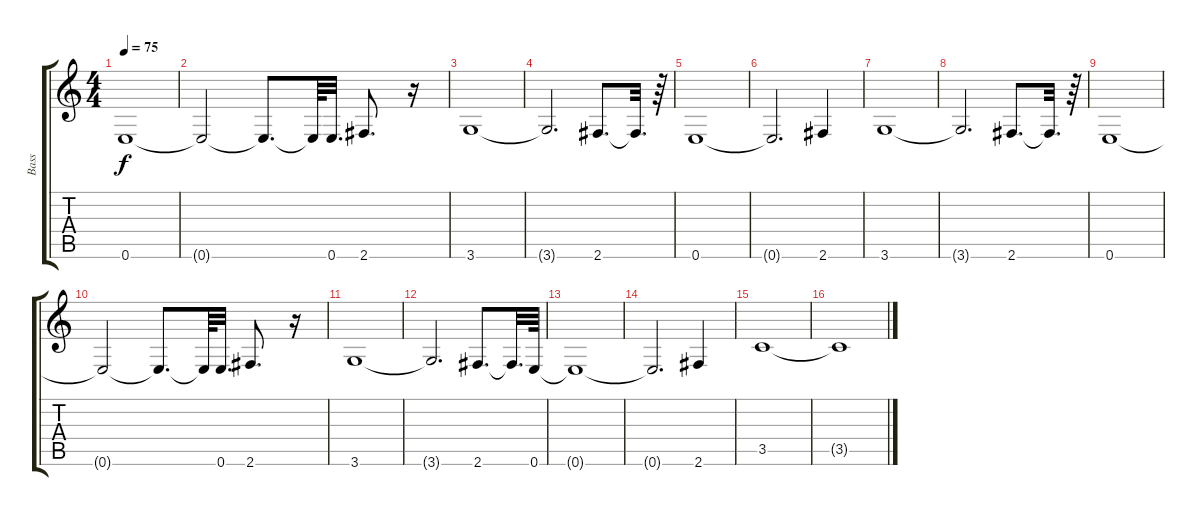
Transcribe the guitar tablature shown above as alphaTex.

\track ("Bass" "Bass") {instrument electricbassfinger}
\staff {score tabs}
\tuning (E4 B3 G3 D3 A2 E2) {hide}
\ts (4 4)
\tempo 75
\clef g2
\ks c
0.6.1{dy f} |
0.6{t}.2 0.6{t}.8{d} 0.6{t}.64 0.6.32{d} 2.6.8{d} r.16 |
3.6.1 |
3.6{t}.2{d} 2.6.8{d} 2.6{t}.32{d} r.64 |
0.6.1 |
0.6{t}.2{d} 2.6.4 |
3.6.1 |
3.6{t}.2{d} 2.6.8{d} 2.6{t}.32{d} r.64 |
0.6.1 |
0.6{t}.2 0.6{t}.8{d} 0.6{t}.64 0.6.32{d} 2.6.8{d} r.16 |
3.6.1 |
3.6{t}.2{d} 2.6.8{d} 2.6{t}.32{d} 0.6.64 |
0.6{t}.1 |
0.6{t}.2{d} 2.6.4 |
3.5.1 |
3.5{t}.1
